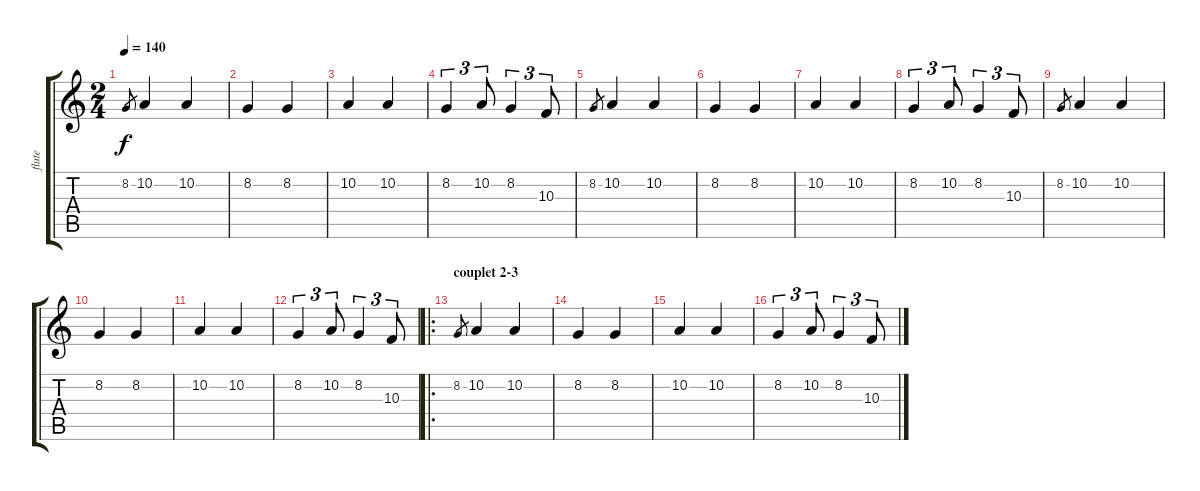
\track ("flute" "flute") {instrument piccolo}
\staff {score tabs}
\tuning (E4 B3 G3 D3 A2 E2) {hide}
\ts (2 4)
\tempo 140
\clef g2
\ks c
8.2.8{gr dy f} 10.2.4 10.2.4 |
8.2.4 8.2.4 |
10.2.4 10.2.4 |
8.2.4{tu (3 2)} 10.2.8{tu (3 2)} 8.2.4{tu (3 2)} 10.3.8{tu (3 2)} |
8.2.8{gr} 10.2.4 10.2.4 |
8.2.4 8.2.4 |
10.2.4 10.2.4 |
8.2.4{tu (3 2)} 10.2.8{tu (3 2)} 8.2.4{tu (3 2)} 10.3.8{tu (3 2)} |
8.2.8{gr} 10.2.4 10.2.4 |
8.2.4 8.2.4 |
10.2.4 10.2.4 |
8.2.4{tu (3 2)} 10.2.8{tu (3 2)} 8.2.4{tu (3 2)} 10.3.8{tu (3 2)} |
\ro
\section ("" "couplet 2-3")
8.2.8{gr} 10.2.4 10.2.4 |
8.2.4 8.2.4 |
10.2.4 10.2.4 |
8.2.4{tu (3 2)} 10.2.8{tu (3 2)} 8.2.4{tu (3 2)} 10.3.8{tu (3 2)}
